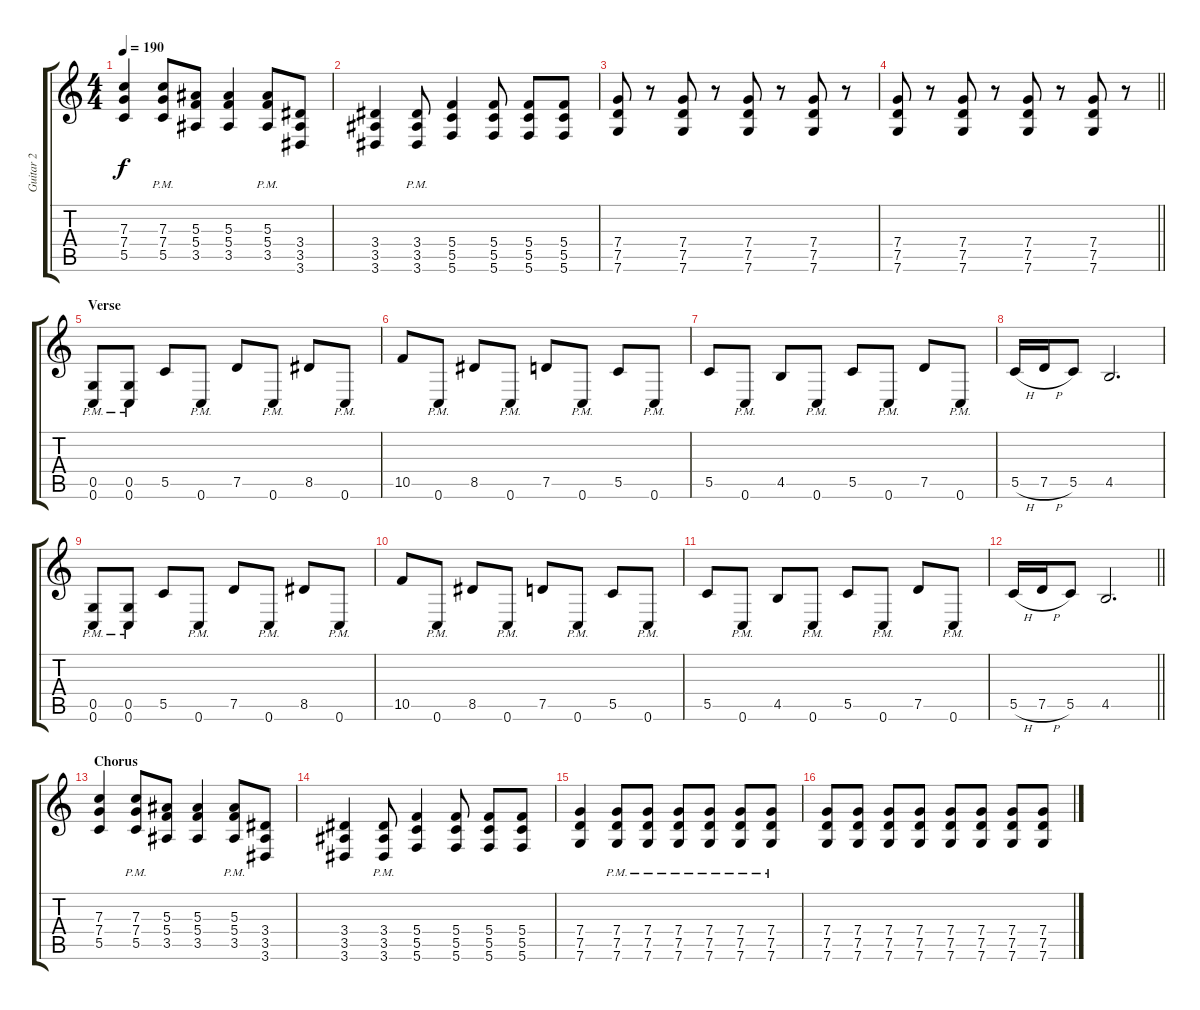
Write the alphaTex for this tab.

\track ("Guitar 2" "Guitar 2") {instrument distortionguitar}
\staff {score tabs}
\tuning (D4 A3 F3 C3 G2 C2) {hide}
\ts (4 4)
\tempo 190
\clef g2
\ks c
(7.3 7.4 5.5).4{dy f} (7.3{pm} 7.4{pm} 5.5{pm}).8 (5.3 5.4 3.5).8 (5.3 5.4 3.5).4 (5.3{pm} 5.4{pm} 3.5{pm}).8 (3.4 3.5 3.6).8 |
(3.4 3.5 3.6).4 (3.4{pm} 3.5{pm} 3.6{pm}).8 (5.4 5.5 5.6).4 (5.4 5.5 5.6).8 (5.4 5.5 5.6).8 (5.4 5.5 5.6).8 |
(7.4 7.5 7.6).8 r.8 (7.4 7.5 7.6).8 r.8 (7.4 7.5 7.6).8 r.8 (7.4 7.5 7.6).8 r.8 |
\barLineRight lightlight
(7.4 7.5 7.6).8 r.8 (7.4 7.5 7.6).8 r.8 (7.4 7.5 7.6).8 r.8 (7.4 7.5 7.6).8 r.8 |
\section ("" "Verse")
(0.5{pm} 0.6{pm}).8 (0.5{pm} 0.6{pm}).8 5.5.8 0.6{pm}.8 7.5.8 0.6{pm}.8 8.5.8 0.6{pm}.8 |
10.5.8 0.6{pm}.8 8.5.8 0.6{pm}.8 7.5.8 0.6{pm}.8 5.5.8 0.6{pm}.8 |
5.5.8 0.6{pm}.8 4.5.8 0.6{pm}.8 5.5.8 0.6{pm}.8 7.5.8 0.6{pm}.8 |
5.5{h}.16 7.5{h}.16 5.5.8 4.5.2{d} |
(0.5{pm} 0.6{pm}).8 (0.5{pm} 0.6{pm}).8 5.5.8 0.6{pm}.8 7.5.8 0.6{pm}.8 8.5.8 0.6{pm}.8 |
10.5.8 0.6{pm}.8 8.5.8 0.6{pm}.8 7.5.8 0.6{pm}.8 5.5.8 0.6{pm}.8 |
5.5.8 0.6{pm}.8 4.5.8 0.6{pm}.8 5.5.8 0.6{pm}.8 7.5.8 0.6{pm}.8 |
\barLineRight lightlight
5.5{h}.16 7.5{h}.16 5.5.8 4.5.2{d} |
\section ("" "Chorus")
(7.3 7.4 5.5).4 (7.3{pm} 7.4{pm} 5.5{pm}).8 (5.3 5.4 3.5).8 (5.3 5.4 3.5).4 (5.3{pm} 5.4{pm} 3.5{pm}).8 (3.4 3.5 3.6).8 |
(3.4 3.5 3.6).4 (3.4{pm} 3.5{pm} 3.6{pm}).8 (5.4 5.5 5.6).4 (5.4 5.5 5.6).8 (5.4 5.5 5.6).8 (5.4 5.5 5.6).8 |
(7.4 7.5 7.6).4 (7.4{pm} 7.5{pm} 7.6{pm}).8 (7.4{pm} 7.5{pm} 7.6{pm}).8 (7.4{pm} 7.5{pm} 7.6{pm}).8 (7.4{pm} 7.5{pm} 7.6{pm}).8 (7.4{pm} 7.5{pm} 7.6{pm}).8 (7.4{pm} 7.5{pm} 7.6{pm}).8 |
(7.4 7.5 7.6).8 (7.4 7.5 7.6).8 (7.4 7.5 7.6).8 (7.4 7.5 7.6).8 (7.4 7.5 7.6).8 (7.4 7.5 7.6).8 (7.4 7.5 7.6).8 (7.4 7.5 7.6).8
